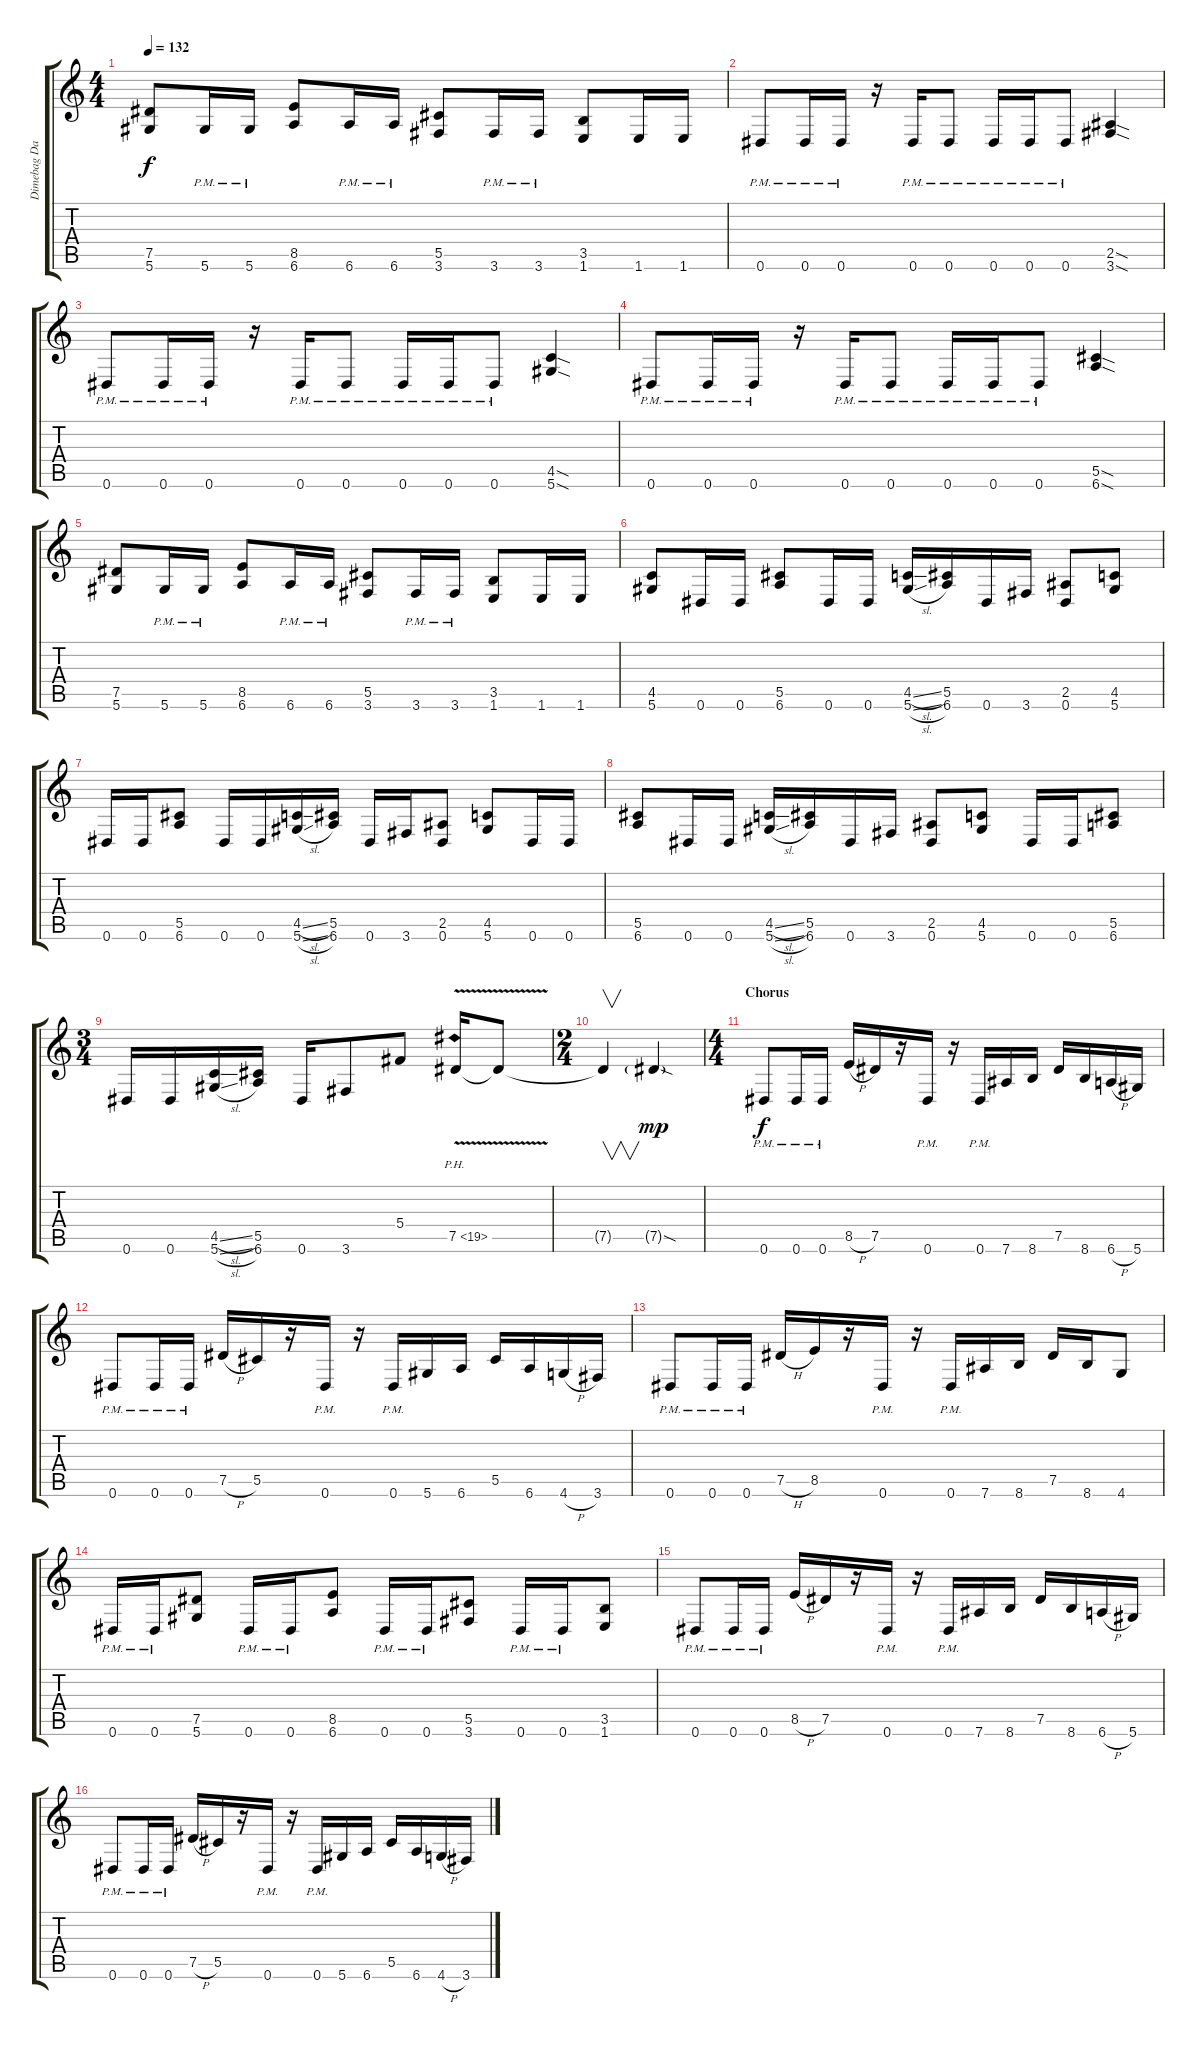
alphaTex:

\track ("Dimebag Darrel Lead" "Dimebag Da") {instrument distortionguitar}
\staff {score tabs}
\tuning (Eb4 Bb3 Gb3 Db3 Ab2 Eb2) {hide}
\ts (4 4)
\tempo 132
\clef g2
\ks c
(7.5 5.6).8{dy f} 5.6{pm}.16 5.6{pm}.16 (8.5 6.6).8 6.6{pm}.16 6.6{pm}.16 (5.5 3.6).8 3.6{pm}.16 3.6{pm}.16 (3.5 1.6).8 1.6.16 1.6.16 |
0.6{pm}.8 0.6{pm}.16 0.6{pm}.16 r.16 0.6{pm}.16 0.6{pm}.8 0.6{pm}.16 0.6{pm}.16 0.6{pm}.8 (2.5{sod} 3.6{sod}).4 |
0.6{pm}.8 0.6{pm}.16 0.6{pm}.16 r.16 0.6{pm}.16 0.6{pm}.8 0.6{pm}.16 0.6{pm}.16 0.6{pm}.8 (4.5{sod} 5.6{sod}).4 |
0.6{pm}.8 0.6{pm}.16 0.6{pm}.16 r.16 0.6{pm}.16 0.6{pm}.8 0.6{pm}.16 0.6{pm}.16 0.6{pm}.8 (5.5{sod} 6.6{sod}).4 |
(7.5 5.6).8 5.6{pm}.16 5.6{pm}.16 (8.5 6.6).8 6.6{pm}.16 6.6{pm}.16 (5.5 3.6).8 3.6{pm}.16 3.6{pm}.16 (3.5 1.6).8 1.6.16 1.6.16 |
(4.5 5.6).8 0.6.16 0.6.16 (5.5 6.6).8 0.6.16 0.6.16 (4.5{sl} 5.6{sl}).16 (5.5 6.6).16 0.6.16 3.6.16 (2.5 0.6).8 (4.5 5.6).8 |
0.6.16 0.6.16 (5.5 6.6).8 0.6.16 0.6.16 (4.5{sl} 5.6{sl}).16 (5.5 6.6).16 0.6.16 3.6.16 (2.5 0.6).8 (4.5 5.6).8 0.6.16 0.6.16 |
(5.5 6.6).8 0.6.16 0.6.16 (4.5{sl} 5.6{sl}).16 (5.5 6.6).16 0.6.16 3.6.16 (2.5 0.6).8 (4.5 5.6).8 0.6.16 0.6.16 (5.5 6.6).8 |
\ts (3 4)
0.6.16 0.6.16 (4.5{sl} 5.6{sl}).16 (5.5 6.6).16 0.6.16 3.6.8 5.4.8 7.5{ph 12 v}.16 7.5{t}.8 |
\ts (2 4)
7.5{t}.4{v} 7.5{sod g}.4{dy mp} |
\ts (4 4)
\section ("" "Chorus")
0.6{pm}.8{dy f} 0.6{pm}.16 0.6{pm}.16 8.5{h}.16 7.5.16 r.16 0.6{pm}.16 r.16 0.6{pm}.16 7.6.16 8.6.16 7.5.16 8.6.16 6.6{h}.16 5.6.16 |
0.6{pm}.8 0.6{pm}.16 0.6{pm}.16 7.5{h}.16 5.5.16 r.16 0.6{pm}.16 r.16 0.6{pm}.16 5.6.16 6.6.16 5.5.16 6.6.16 4.6{h}.16 3.6.16 |
0.6{pm}.8 0.6{pm}.16 0.6{pm}.16 7.5{h}.16 8.5.16 r.16 0.6{pm}.16 r.16 0.6{pm}.16 7.6.16 8.6.16 7.5.16 8.6.16 4.6.8 |
0.6{pm}.16 0.6{pm}.16 (7.5 5.6).8 0.6{pm}.16 0.6{pm}.16 (8.5 6.6).8 0.6{pm}.16 0.6{pm}.16 (5.5 3.6).8 0.6{pm}.16 0.6{pm}.16 (3.5 1.6).8 |
0.6{pm}.8 0.6{pm}.16 0.6{pm}.16 8.5{h}.16 7.5.16 r.16 0.6{pm}.16 r.16 0.6{pm}.16 7.6.16 8.6.16 7.5.16 8.6.16 6.6{h}.16 5.6.16 |
0.6{pm}.8 0.6{pm}.16 0.6{pm}.16 7.5{h}.16 5.5.16 r.16 0.6{pm}.16 r.16 0.6{pm}.16 5.6.16 6.6.16 5.5.16 6.6.16 4.6{h}.16 3.6.16
